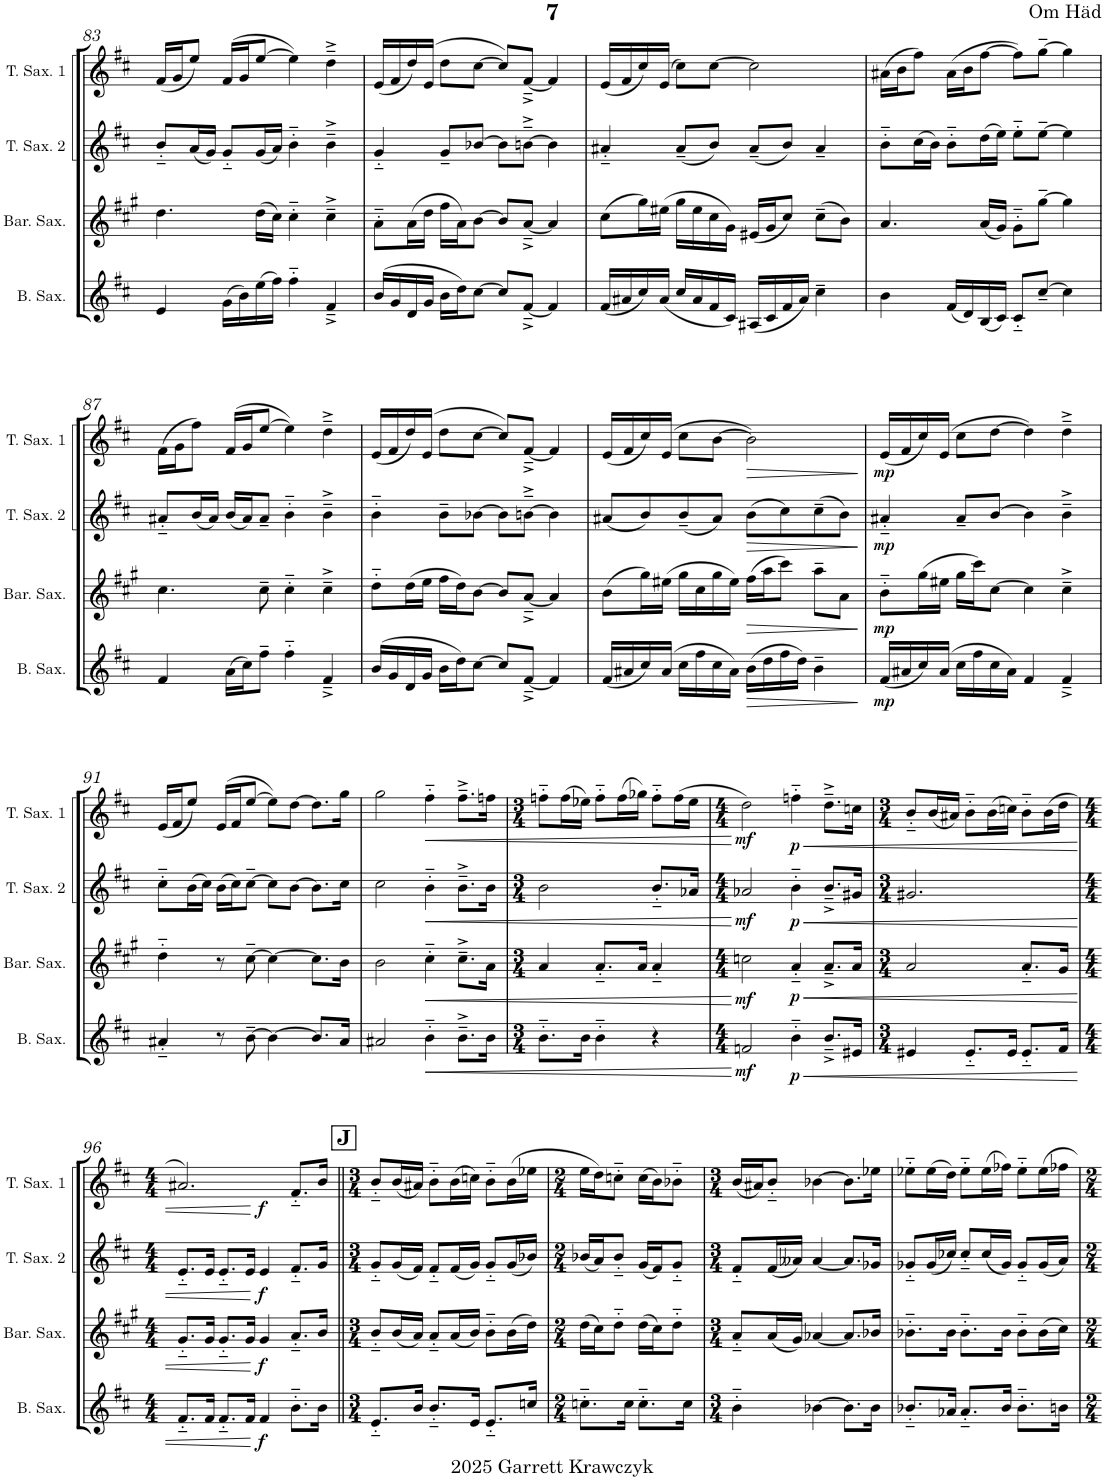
**kern	**dynam	**kern	**dynam	**kern	**dynam	**kern	**dynam
*part4	*part4	*part3	*part3	*part2	*part2	*part1	*part1
*staff4	*staff4	*staff3	*staff3	*staff2	*staff2	*staff1	*staff1
*I"Bass Saxophone	*	*I"Baritone Saxophone	*	*I"Tenor Saxophone 2	*	*I"Tenor Saxophone 1	*
*I'B. Sax.	*	*I'Bar. Sax.	*	*I'T. Sax. 2	*	*I'T. Sax. 1	*
!!LO:PB:g=z
*clefG2	*	*clefG2	*	*clefG2	*	*clefG2	*
*Trd15c26	*	*Trd12c21	*	*Trd8c14	*	*Trd8c14	*
*k[f#c#]	*	*k[f#c#g#]	*	*k[f#c#]	*	*k[f#c#]	*
*M4/4	*	*M4/4	*	*M4/4	*	*M4/4	*
=83	=83	=83	=83	=83	=83	=83	=83
4e/	.	4.dd\	.	8b'~/L	.	(16f#/LL	.
.	.	.	.	.	.	16g/J	.
.	.	.	.	(16a/L	.	8ee/J)	.
.	.	.	.	16g/JJ)	.	.	.
(16g\LL	.	.	.	8g'~/L	.	(16f#/LL	.
16b\)	.	.	.	.	.	16g/J	.
(16ee\	.	(16dd\LL	.	(16g/L	.	[8ee/J	.
16ff#\JJ)	.	16cc#\JJ)	.	16a/JJ)	.	.	.
4ff#'~\	.	4cc#'~\	.	4b'~\	.	4ee\])	.
4f#~^/	.	4cc#~^\	.	4b~^\	.	4dd~^\	.
=84	=84	=84	=84	=84	=84	=84	=84
(16b/LL	.	8a'~\L	.	4g'~/	.	(16e/LL	.
16g/	.	.	.	.	.	16f#/	.
16d/	.	(16a\L	.	.	.	16dd/)	.
16g/JJ	.	16dd\JJ	.	.	.	(16e/JJ	.
16b\LL	.	16ff#\LL	.	8g~/L	.	8dd\L	.
16dd\J)	.	16a\J)	.	.	.	.	.
[8cc#\J	.	[8b\J	.	[8b-X/J	.	[8cc#\J	.
8cc#/L]	.	8b/L]	.	8b-\L]	.	8cc#/L])	.
[8f#~^/J	.	[8a~^/J	.	[8bn~^\J	.	[8f#~^/J	.
4f#/]	.	4a/]	.	4b\]	.	4f#/]	.
=85	=85	=85	=85	=85	=85	=85	=85
(16f#/LL	.	(8cc#\L	.	4a#X'~/	.	(16e/LL	.
16a#X/	.	.	.	.	.	16f#/	.
16cc#/)	.	16gg#\L)	.	.	.	16cc#/)	.
(16a#/JJ	.	(16ee#X\JJ	.	.	.	(16e/JJ	.
16cc#/LL	.	16gg#\LL	.	(8a#~/L	.	8cc#\L)	.
16a#/	.	16ee#\	.	.	.	.	.
16f#/	.	16cc#\	.	8b/J)	.	[8cc#\J	.
16c#/JJ)	.	16g#\JJ)	.	.	.	.	.
(16A#X/LL	.	(16e#X/LL	.	(8a#~/L	.	2cc#\]	.
16c#/	.	16g#/J	.	.	.	.	.
16f#/	.	8cc#/J)	.	8b/J)	.	.	.
16a#/JJ)	.	.	.	.	.	.	.
4cc#~\	.	(8cc#~\L	.	4a#~/	.	.	.
.	.	8b\J)	.	.	.	.	.
=86	=86	=86	=86	=86	=86	=86	=86
4b\	.	4.a/	.	8b'~\L	.	(16a#X\LL	.
.	.	.	.	.	.	16b\J	.
.	.	.	.	(16cc#\L	.	8ff#\J)	.
.	.	.	.	16b\JJ)	.	.	.
(16f#/LL	.	.	.	8b'~\L	.	(16a#\LL	.
16d/)	.	.	.	.	.	16b\J	.
(16B/	.	(16a/LL	.	(16dd\L	.	[8ff#\J	.
16c#/JJ)	.	16g#/JJ)	.	16ee\JJ)	.	.	.
8c#'~/L	.	8g#'~\L	.	8ee'~\L	.	8ff#\L])	.
[8cc#~/J	.	[8gg#~\J	.	[8ee~\J	.	[8gg~\J	.
4cc#\]	.	4gg#\]	.	4ee\]	.	4gg\]	.
!!LO:LB:g=z
=87	=87	=87	=87	=87	=87	=87	=87
4f#/	.	4.cc#\	.	8a#X'~/L	.	(16f#\LL	.
.	.	.	.	.	.	16g\J	.
.	.	.	.	(16b/L	.	8ff#\J)	.
.	.	.	.	16a#/JJ)	.	.	.
(16a\LL	.	.	.	(16b/LL	.	(16f#/LL	.
16cc#\J)	.	.	.	16a#/J)	.	16g/J	.
8ff#~\J	.	8cc#~\	.	8a#~/J	.	[8ee/J	.
4ff#'~\	.	4cc#'~\	.	4b'~\	.	4ee\])	.
4f#~^/	.	4cc#~^\	.	4b~^\	.	4dd~^\	.
=88	=88	=88	=88	=88	=88	=88	=88
(16b/LL	.	8dd'~\L	.	4b'~\	.	(16e/LL	.
16g/	.	.	.	.	.	16f#/	.
16d/	.	(16dd\L	.	.	.	16dd/)	.
16g/JJ	.	16ee\JJ	.	.	.	(16e/JJ	.
16b\LL	.	16ff#\LL	.	8b~\L	.	8dd\L	.
16dd\J)	.	16dd\J)	.	.	.	.	.
[8cc#\J	.	[8b\J	.	[8b-X\J	.	[8cc#\J	.
8cc#/L]	.	8b/L]	.	8b-\L]	.	8cc#/L])	.
[8f#~^/J	.	[8a~^/J	.	[8bn~^\J	.	[8f#~^/J	.
4f#/]	.	4a/]	.	4b\]	.	4f#/]	.
=89	=89	=89	=89	=89	=89	=89	=89
(16f#/LL	.	(8b\L	.	(8a#X/L	.	(16e/LL	.
16a#X/	.	.	.	.	.	16f#/	.
16cc#/)	.	16gg#\L)	.	8b/)	.	16cc#/)	.
(16a#/JJ	.	(16ee#X\JJ	.	.	.	(16e/JJ	.
16cc#\LL	.	16gg#\LL	.	(8b~/	.	8cc#\L	.
16ff#\	.	16cc#\	.	.	.	.	.
16cc#\	.	16gg#\	.	8a#/J)	.	[8b\J	.
16a#\JJ)	.	16ee#\JJ)	.	.	.	.	.
!	!LO:HP:b	!	!LO:HP:b	!	!LO:HP:b	!	!LO:HP:b
(16b\LL	>	(16ff#\LL	>	(8b\L	>	2b\])	>
16dd\	.	16aa\J	.	.	.	.	.
16ff#\	.	8ccc#\J)	.	8cc#\)	.	.	.
16dd\JJ)	.	.	.	.	.	.	.
4b~\	.	8aa~\L	.	(8cc#~\	.	.	.
.	.	8a\J	.	8b\J)	.	.	.
.	]	.	]	.	]	.	]
=90	=90	=90	=90	=90	=90	=90	=90
!	!LO:DY:b	!	!LO:DY:b	!	!LO:DY:b	!	!LO:DY:b
(16f#/LL	mp	8b'~\L	mp	4a#X'~/	mp	(16e/LL	mp
16a#X/	.	.	.	.	.	16f#/	.
16cc#/)	.	(16gg#\L	.	.	.	16cc#/)	.
(16a#/JJ	.	16ee#X\JJ	.	.	.	(16e/JJ	.
16cc#\LL	.	16gg#\LL	.	8a#~/L	.	8cc#\L	.
16ff#\	.	16ccc#\J)	.	.	.	.	.
16cc#\	.	[8cc#\J	.	[8b/J	.	[8dd\J	.
16a#\JJ)	.	.	.	.	.	.	.
4f#/	.	4cc#\]	.	4b\]	.	4dd\])	.
4f#~^/	.	4cc#~^\	.	4b~^\	.	4dd~^\	.
!!LO:LB:g=z
=91	=91	=91	=91	=91	=91	=91	=91
4a#X'~/	.	4dd'~\	.	8cc#'~\L	.	(16e/LL	.
.	.	.	.	.	.	16f#/J	.
.	.	.	.	(16b\L	.	8ee/J)	.
.	.	.	.	16cc#\JJ)	.	.	.
8r	.	8r	.	(16b\LL	.	(16e/LL	.
.	.	.	.	16cc#\J)	.	16f#/J	.
[8b~\	.	[8cc#~\	.	[8cc#~\J	.	[8ee/J	.
4b\_	.	4cc#\_	.	8cc#\L]	.	8ee\L])	.
.	.	.	.	[8b\J	.	[8dd\J	.
8.b/L]	.	8.cc#\L]	.	8.b\L]	.	8.dd\L]	.
16a#/Jk	.	16b\Jk	.	16cc#\Jk	.	16gg\Jk	.
=92	=92	=92	=92	=92	=92	=92	=92
2a#X/	.	2b\	.	2cc#\	.	2gg\	.
!	!LO:HP:b	!	!LO:HP:b	!	!LO:HP:b	!	!LO:HP:b
4b'~\	<	4cc#'~\	<	4b'~\	<	4ff#'~\	<
8.b~^\L	.	8.cc#~^\L	.	8.b~^\L	.	8.ff#~^\L	.
16b\Jk	.	16a\Jk	.	16b\Jk	.	16ffn\Jk	.
=93	=93	=93	=93	=93	=93	=93	=93
*M3/4	*	*M3/4	*	*M3/4	*	*M3/4	*
8.b'~\L	.	4a/	.	2b\	.	8ffn'~\L	.
.	.	.	.	.	.	(16ff\L	.
16b\Jk	.	.	.	.	.	16ee-X\JJ)	.
4b'~\	.	8.a'~/L	.	.	.	8ff'~\L	.
.	.	.	.	.	.	(16ff\L	.
.	.	16a/Jk	.	.	.	16gg-X\JJ)	.
4r	.	4a'~/	.	8.b'~/L	.	8ff'~\L	.
.	.	.	.	.	.	(16ff\L	.
.	.	.	.	16a-X/Jk	.	16ee-\JJ	.
.	[	.	[	.	[	.	[
=94	=94	=94	=94	=94	=94	=94	=94
*M4/4	*	*M4/4	*	*M4/4	*	*M4/4	*
!	!LO:DY:b	!	!LO:DY:b	!	!LO:DY:b	!	!LO:DY:b
2fn/	mf	2ccn\	mf	2a-X/	mf	2dd\)	mf
!	!LO:HP:b	!	!LO:HP:b	!	!LO:HP:b	!	!LO:HP:b
!	!LO:DY:n=1:b	!	!LO:DY:n=1:b	!	!LO:DY:n=1:b	!	!LO:DY:n=1:b
4b'~\	< p	4a'~/	< p	4b'~\	< p	4ffn'~\	< p
8.b~^/L	.	8.a~^/L	.	8.b~^/L	.	8.dd~^\L	.
16e#X/Jk	.	16a/Jk	.	16g#X/Jk	.	16ccn\Jk	.
=95	=95	=95	=95	=95	=95	=95	=95
*M3/4	*	*M3/4	*	*M3/4	*	*M3/4	*
4e#X/	.	2a/	.	2.g#X/	.	8b'~/L	.
.	.	.	.	.	.	(16b/L	.
.	.	.	.	.	.	16a#X/JJ)	.
8.e#'~/L	.	.	.	.	.	8b'~\L	.
.	.	.	.	.	.	(16b\L	.
16e#/Jk	.	.	.	.	.	16ccn\JJ)	.
8.e#'~/L	.	8.a'~/L	.	.	.	8b'~\L	.
.	.	.	.	.	.	(16b\L	.
16f#/Jk	.	16g#/Jk	.	.	.	16dd\JJ	.
!!LO:LB:g=z
=96	=96	=96	=96	=96	=96	=96	=96
*M4/4	*	*M4/4	*	*M4/4	*	*M4/4	*
*	*	*	*	*	*	*^	*
8.f#'~/L	.	8.g#'~/L	.	8.e'~/L	.	2.a#X/)	2ryy	.
16f#/Jk	.	16g#/Jk	.	16e/Jk	.	.	.	.
8.f#'~/L	.	8.g#'~/L	.	8.e'~/L	.	.	.	.
16f#/Jk	.	16g#/Jk	.	16e/Jk	.	.	.	.
!	!LO:DY:n=1:b	!	!LO:DY:n=1:b	!	!	!	!	!LO:DY:b
4f#/	[ f	4g#/	[ f	4e/	[	.	2ryy	f
8.b'~\L	.	8.a'~/L	.	8.f#'~/L	.	8.f#'~/L	.	[
16b\Jk	.	16b/Jk	.	16g/Jk	.	16b/Jk	.	.
*	*	*	*	*	*	*v	*v	*
=97||	=97||	=97||	=97||	=97||	=97||	=97||	=97||
*M3/4	*	*M3/4	*	*M3/4	*	*M3/4	*
8.e'~/L	.	8b'~/L	.	8g'~/L	.	8b'~/L	.
.	.	(16b/L	.	(16g/L	.	(16b/L	.
16b/Jk	.	16a/JJ)	.	16f#/JJ)	.	16a#X/JJ)	.
8.b'~/L	.	8a'~/L	.	8f#'~/L	.	8b'~\L	.
.	.	(16a/L	.	(16f#/L	.	(16b\L	.
16e/Jk	.	16b/JJ)	.	16g/JJ)	.	16ccn\JJ)	.
8.e'~/L	.	8b'~\L	.	8g'~/L	.	8b'~\L	.
.	.	(16b\L	.	(16g/L	.	(16b\L	.
16ccn/Jk	.	16dd\JJ)	.	16b-X/JJ)	.	16ee-X\JJ	.
=98	=98	=98	=98	=98	=98	=98	=98
*M2/4	*	*M2/4	*	*M2/4	*	*M2/4	*
8.ccn'~\L	.	(16dd\LL	.	(16b-X/LL	.	16ee\LL	.
.	.	16cc#\J)	.	16a/J)	.	16dd\J)	.
.	.	8dd'~\J	.	8b-'~/J	.	8ccn'~\J	.
16cc\Jk	.	.	.	.	.	.	.
8.cc'~\L	.	(16dd\LL	.	(16g/LL	.	(16cc\LL	.
.	.	16cc#\J)	.	16f#/J)	.	16b\J)	.
.	.	8dd'~\J	.	8g'~/J	.	8b-X'~\J	.
16cc\Jk	.	.	.	.	.	.	.
=99	=99	=99	=99	=99	=99	=99	=99
*M3/4	*	*M3/4	*	*M3/4	*	*M3/4	*
4b'~\	.	8a'~/L	.	8f#'~/L	.	(16b/LL	.
.	.	.	.	.	.	16a#X/J)	.
.	.	(16a/L	.	(16f#/L	.	8b'~/J	.
.	.	16g#/JJ)	.	16a--X/JJ)	.	.	.
[4b-X\	.	[4a-X/	.	[4a--/	.	[4b-X\	.
8.b-\L]	.	8.a-/L]	.	8.a--/L]	.	8.b-\L]	.
16b-\Jk	.	16b-X/Jk	.	16g-X/Jk	.	16ee-X\Jk	.
=100	=100	=100	=100	=100	=100	=100	=100
8.b-X'~/L	.	8.b-X'~\L	.	8g-X'~/L	.	8ee-X'~\L	.
.	.	.	.	(16g-/L	.	(16ee-\L	.
16a-X/Jk	.	16b-\Jk	.	16cc-X/JJ)	.	16dd\JJ)	.
8.a-'~/L	.	8.b-'~\L	.	8cc-'~/L	.	8ee-'~\L	.
.	.	.	.	(16cc-/L	.	(16ee-\L	.
16b-/Jk	.	16b-\Jk	.	16g-/JJ)	.	16ff-X\JJ)	.
8.b-'~\L	.	8b-'~\L	.	8g-'~/L	.	8ee-'~\L	.
.	.	(16b-\L	.	(16g-/L	.	16ee-\L	.
16bn\Jk	.	16cc#\JJ)	.	16a/JJ)	.	16ff-X\JJ	.
=	=	=	=	=	=	=	=
*-	*-	*-	*-	*-	*-	*-	*-
